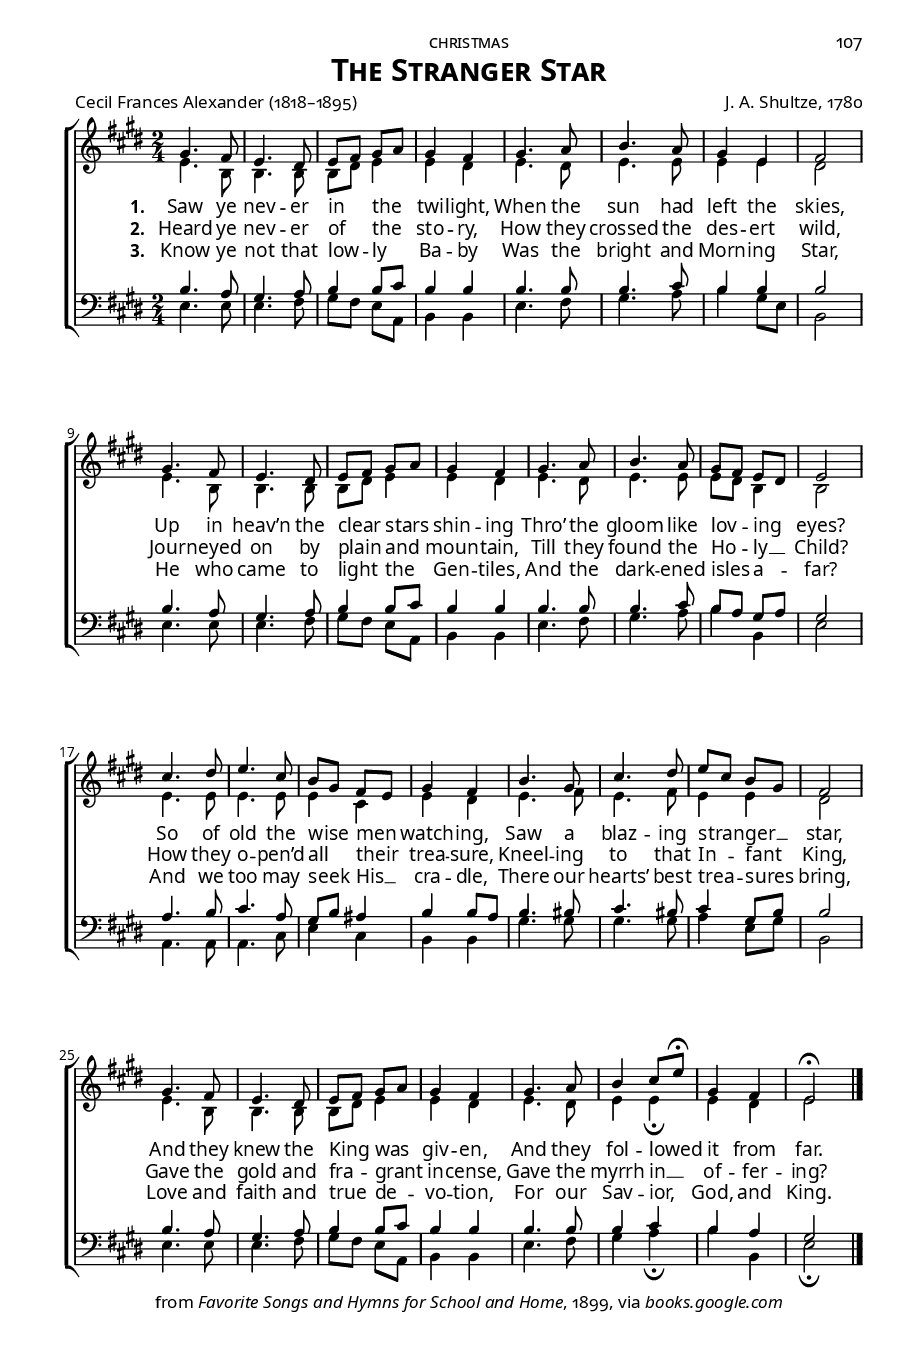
\version "2.14.2"
\include "util.ly"
\version "2.14.2"
#(set-global-staff-size 15) \paper{ #(define fonts (make-pango-font-tree "GoudyOlSt BT" "Garamond Premier Pro" "Garamond Premier Pro" (/ 15 20))) }
\header {
  title = \markup{\override #'(font-name . "Garamond Premier Pro Semibold"){ \abs-fontsize #15 \smallCapsOldStyle"The Stranger Star"}}
  poet = \markup\oldStyleNum"Cecil Frances Alexander (1818–1895)"
  composer = \markup\oldStyleNum"J. A. Shultze, 1780"
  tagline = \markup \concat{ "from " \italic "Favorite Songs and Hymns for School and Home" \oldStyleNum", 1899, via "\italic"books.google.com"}
}
\paper {
  %print-all-headers = ##f
  paper-height = 9\in
  paper-width = 6\in
  indent = 0\in
  %system-system-spacing = #'((basic-distance . 10) (padding . 0))
  %system-system-spacing =
  %  #'((basic-distance . 0)
  %     (minimum-distance . 0)
  %     (padding . -0.35)
  %     (stretchability . 100))
  ragged-last-bottom = ##f
  ragged-bottom = ##f
  two-sided = ##t
  inner-margin = 0.5\in
  outer-margin = 0.25\in
  top-margin = 0.25\in
  bottom-margin = 0.25\in
  first-page-number = #107
  print-first-page-number = ##t
  headerLine = \markup{\override #'(font-name . "Garamond Premier Pro") \smallCapsOldStyle"christmas"}
  oddHeaderMarkup = \markup\fill-line{
     \override #'(font-name . "Garamond Premier Pro")\abs-fontsize #8.5
     \combine 
        \fill-line{"" \on-the-fly #print-page-number-check-first
        \oldStylePageNum""
        }
        \fill-line{\headerLine}
  }
  evenHeaderMarkup = \markup {
     \override #'(font-name . "Garamond Premier Pro")\abs-fontsize #8.5
     \combine
        \on-the-fly #print-page-number-check-first
        \oldStylePageNum""
        \fill-line{\headerLine}
  }
}
global = {
  \key e \major
  \time 2/4
  \autoBeamOff
  \override DynamicLineSpanner #'staff-padding = #0.0
  \override DynamicLineSpanner #'Y-extent = #'(-1 . 1)
}

sopMusic = \relative c' {
  gis'4. fis8 |
  e4. dis8 |
  e[ fis] gis[ a] |
  gis4 fis |
  gis4. a8 |
  b4. a8 |
  gis4 e |
  fis2 |
  
  gis4. fis8 |
  e4. dis8 |
  e[ fis] gis[ a] |
  gis4 fis |
  gis4. a8 |
  b4. a8 |
  gis[ fis] e[ dis] |
  e2 |
  
  cis'4. dis8 |
  e4. cis8 |
  b8[ gis] fis[ e] |
  gis4 fis |
  b4. gis8 |
  cis4. dis8 |
  e[ cis] b[ gis] |
  fis2 |
  
  gis4. fis8 |
  e4. dis8 |
  e[ fis] gis[ a] |
  gis4 fis |
  gis4. a8 |
  b4 cis8[ e]\fermata |
  gis,4 fis |
  e2\fermata \bar "|."
}
sopWords = \lyricmode {
  
}

altoMusic = \relative c' {
  e4. b8 |
  b4. b8 |
  b[ dis] e4 |
  e dis |
  e4. dis8 |
  e4. e8 |
  e4 e |
  dis2 |
  
  e4. b8 |
  b4. b8 |
  b[ dis] e4 |
  e dis |
  e4. dis8 |
  e4. e8 |
  e[ dis] b4 |
  b2 |
  
  e4. e8 |
  e4. e8 |
  e4 cis |
  e dis |
  e4. fis8 |
  e4. fis8 |
  e4 e |
  dis2 |
  
  e4. b8 |
  b4. b8 |
  b[ dis] e4 |
  e dis |
  e4. dis8 |
  e4 e\fermata |
  e dis |
  e2 \bar "|."
}
altoWords = \lyricmode {
  \dropLyricsVII
  \set stanza = #"1. "
  Saw ye nev -- er in the twi -- light,
  When the sun had left the skies,
  Up in heav’n the clear stars shin -- ing
  Thro’ the gloom like lov -- ing eyes?
  So of old the wise men watch -- ing,
  Saw a blaz -- ing stran -- ger __ star,
  And they knew the King was giv -- en,
  And they fol -- lowed it from far.
}
altoWordsII = \lyricmode {
  \dropLyricsVII
%\markup\italic
  \set stanza = #"2. "
  Heard ye nev -- er of the sto -- ry,
  How they crossed the des -- ert wild,
  Jour -- neyed on by plain and moun -- tain,
  Till they found the Ho -- ly __ Child?
  How they o -- pen’d all their trea -- sure,
  Kneel -- ing to that In -- fant King,
  Gave the gold and fra -- grant in -- cense,
  Gave the myrrh in __ of -- fer -- ing?
}
altoWordsIII = \lyricmode {
  \dropLyricsVII
  \set stanza = #"3. "
  Know ye not that low -- ly Ba -- by
  Was the bright and Morn -- ing Star,
  He who came to light the Gen -- tiles,
  And the dark -- ened isles a -- far?
  And we too may seek His __ cra -- dle,
  There our hearts’ best trea -- sures bring,
  Love and faith and true de -- vo -- tion,
  For our Sav -- ior, God, and King.
}
altoWordsIV = \lyricmode {
  \set stanza = #"4. "
  \set ignoreMelismata = ##t
}
altoWordsV = \lyricmode {
  \set stanza = #"5. "
  \set ignoreMelismata = ##t
}
altoWordsVI = \lyricmode {
  \set stanza = #"6. "
  \set ignoreMelismata = ##t
}
tenorMusic = \relative c' {
  b4. a8 |
  gis4. a8 |
  b4 b8[ cis] |
  b4 b |
  b4. b8 |
  b4. cis8 |
  b4 b |
  b2 |
  
  b4. a8 |
  gis4. a8 |
  b4 b8[ cis] |
  b4 b |
  b4. b8 |
  b4. cis8 |
  b8[ a] gis[ a] |
  gis2 |
  
  a4. b8 |
  cis4. a8 |
  gis8[ b] ais4 |
  b4 b8[ a] |
  b4. bis8 |
  cis4. bis8 |
  cis4 gis8[ b] |
  b2 |
  
  b4. a8 |
  gis4. a8 |
  b4 b8[ cis] |
  b4 b |
  b4. b8 |
  b4 cis |
  b4 a |
  gis2 \bar "|."
}
tenorWords = \lyricmode {

}

bassMusic = \relative c {
  \mergeDifferentlyHeadedOn
  e4. e8 |
  e4. fis8 |
  gis[ fis] e[ a,] |
  b4 b |
  e4. fis8 |
  gis4. a8 |
  b4 gis8[ e] |
  b2 |
  
  e4. e8 |
  e4. fis8 |
  gis[ fis] e[ a,] |
  b4 b |
  e4. fis8 |
  gis4. a8 |
  b4 b, |
  e2 |
  
  a,4. a8 |
  a4. cis8 |
  e4 cis |
  b b |
  gis'4. gis8 |
  gis4. gis8 |
  a4 e8[ gis] |
  b,2 |
  
  e4. e8 |
  e4. fis8 |
  gis[ fis] e[ a,] |
  b4 b |
  e4. fis8 |
  gis4 a\fermata |
  b b, |
  e2\fermata \bar "|."
}
bassWords = \lyricmode {

}

pianoRH = \relative c' {
  
}
pianoLH = \relative c' {
  
}

\score {
  <<
   \new ChoirStaff <<
    \new Staff = women <<
      \new Voice = "sopranos" { \voiceOne << \global \sopMusic >> }
      \new Voice = "altos" { \voiceTwo << \global \altoMusic >> }
    >>
    \new Lyrics \with { alignAboveContext = #"women" \override VerticalAxisGroup #'nonstaff-relatedstaff-spacing = #'((basic-distance . 1))} \lyricsto "sopranos" \sopWords
    \new Lyrics = "altosVI"  \with { alignBelowContext = #"women" } \lyricsto "sopranos" \altoWordsVI
    \new Lyrics = "altosV"  \with { alignBelowContext = #"women" } \lyricsto "sopranos" \altoWordsV
    \new Lyrics = "altosIV"  \with { alignBelowContext = #"women" } \lyricsto "sopranos" \altoWordsIV
    \new Lyrics = "altosIII"  \with { alignBelowContext = #"women" } \lyricsto "sopranos" \altoWordsIII
    \new Lyrics = "altosII"  \with { alignBelowContext = #"women" } \lyricsto "sopranos" \altoWordsII
    \new Lyrics = "altos"  \with { alignBelowContext = #"women" \override VerticalAxisGroup #'nonstaff-relatedstaff-spacing = #'((basic-distance . 1)) } \lyricsto "sopranos" \altoWords
   \new Staff = men <<
      \clef bass
      \new Voice = "tenors" { \voiceOne << \global \tenorMusic >> }
      \new Voice = "basses" { \voiceTwo << \global \bassMusic >> }
    >>
    \new Lyrics \with { alignAboveContext = #"men" \override VerticalAxisGroup #'nonstaff-relatedstaff-spacing = #'((basic-distance . 1)) } \lyricsto "tenors" \tenorWords
    \new Lyrics \with { alignBelowContext = #"men" \override VerticalAxisGroup #'nonstaff-relatedstaff-spacing = #'((basic-distance . 1)) } \lyricsto "basses" \bassWords
  >>
%    \new PianoStaff << \new Staff { \new Voice { \pianoRH } } \new Staff { \clef "bass" \pianoLH } >>
  >>
  \layout {
    \context {
      \Score
      %\override SpacingSpanner #'base-shortest-duration = #(ly:make-moment 1 8)
      %\override SpacingSpanner #'common-shortest-duration = #(ly:make-moment 1 4)
    }
    \context {
      % Remove all empty staves
      % \Staff \RemoveEmptyStaves \override VerticalAxisGroup #'remove-first = ##t
    }
  }
  \midi {
    %\tempo 4 = 90
    \set Staff.midiInstrument = "flute"
  
    \context {
      \Voice
      \remove "Dynamic_performer"
    }
  }
}
